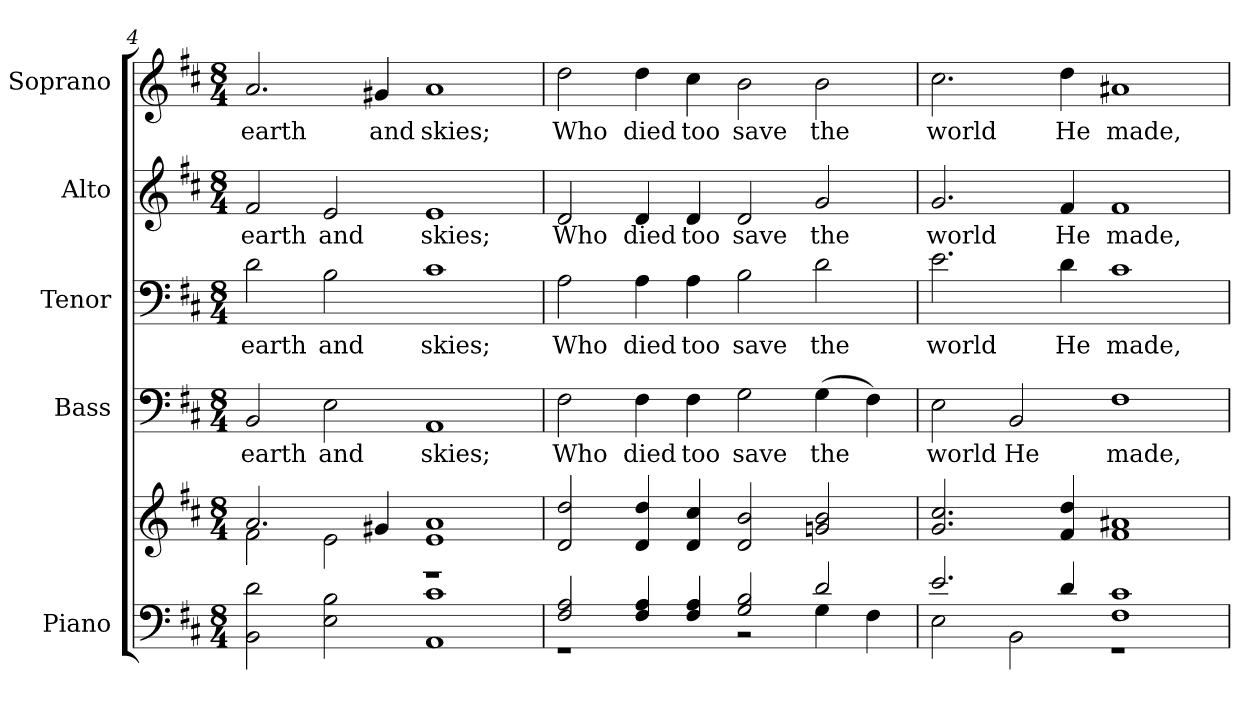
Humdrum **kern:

**kern	**kern	**kern	**text	**kern	**text	**kern	**text	**kern	**text
*part5	*part5	*part4	*part4	*part3	*part3	*part2	*part2	*part1	*part1
*staff6	*staff5	*staff4	*staff4	*staff3	*staff3	*staff2	*staff2	*staff1	*staff1
*I"Piano	*	*I"Bass	*	*I"Tenor	*	*I"Alto	*	*I"Soprano	*
*I'Pno.	*	*I'B.	*	*I'T.	*	*I'A.	*	*I'S.	*
*clefF4	*clefG2	*clefF4	*	*clefF4	*	*clefG2	*	*clefG2	*
*k[f#c#]	*k[f#c#]	*k[f#c#]	*	*k[f#c#]	*	*k[f#c#]	*	*k[f#c#]	*
*D:	*D:	*D:	*	*D:	*	*D:	*	*D:	*
*M8/4	*M8/4	*M8/4	*	*M8/4	*	*M8/4	*	*M8/4	*
=4	=4	=4	=4	=4	=4	=4	=4	=4	=4
*	*^	*	*	*	*	*	*	*	*
!	!	!	!	!LO:LY:b:color=#000000	!	!	!	!	!	!
!	!	!	!	!	!	!LO:LY:b:color=#000000	!	!	!	!
!	!	!	!	!	!	!	!	!LO:LY:b:color=#000000	!	!
!	!	!	!	!	!	!	!	!	!	!LO:LY:b:color=#000000
2BBi\ 2di	2.ai/	2f#i\	2BBi/	earth	2di\	earth	2f#i/	earth	2.ai/	earth
!	!	!	!	!LO:LY:b:color=#000000	!	!	!	!	!	!
!	!	!	!	!	!	!LO:LY:b:color=#000000	!	!	!	!
!	!	!	!	!	!	!	!	!LO:LY:b:color=#000000	!	!
2Ei\ 2Bi	.	2ei\	2Ei\	and	2Bi\	and	2ei/	and	.	.
!	!	!	!	!	!	!	!	!	!	!LO:LY:b:color=#000000
.	4g#Xi/	.	.	.	.	.	.	.	4g#Xi/	and
!	!	!	!	!LO:LY:b:color=#000000	!	!	!	!	!	!
!	!	!	!	!	!	!LO:LY:b:color=#000000	!	!	!	!
!	!	!	!	!	!	!	!	!LO:LY:b:color=#000000	!	!
!	!	!	!	!	!	!	!	!	!	!LO:LY:b:color=#000000
1AAi 1c#i	1ei 1ai	1r	1AAi	skies;	1c#i	skies;	1ei	skies;	1ai	skies;
*	*v	*v	*	*	*	*	*	*	*	*
!!LO:PB:g=z
=5	=5	=5	=5	=5	=5	=5	=5	=5	=5
*^	*	*	*	*	*	*	*	*	*
*	*	*^	*	*	*	*	*	*	*	*
!	!	!	!	!	!LO:LY:b:color=#000000	!	!	!	!	!	!
*	*	*v	*v	*	*	*	*	*	*	*	*
*	*	*^	*	*	*	*	*	*	*	*
!	!	!	!	!	!	!	!LO:LY:b:color=#000000	!	!	!	!
*	*	*v	*v	*	*	*	*	*	*	*	*
*	*	*^	*	*	*	*	*	*	*	*
!	!	!	!	!	!	!	!	!	!LO:LY:b:color=#000000	!	!
*	*	*v	*v	*	*	*	*	*	*	*	*
*	*	*^	*	*	*	*	*	*	*	*
!	!	!	!	!	!	!	!	!	!	!	!LO:LY:b:color=#000000
*	*	*v	*v	*	*	*	*	*	*	*	*
2F#i/ 2Ai	1r	2di/ 2ddi	2F#i\	Who	2Ai\	Who	2di/	Who	2ddi\	Who
!	!	!	!	!LO:LY:b:color=#000000	!	!	!	!	!	!
!	!	!	!	!	!	!LO:LY:b:color=#000000	!	!	!	!
!	!	!	!	!	!	!	!	!LO:LY:b:color=#000000	!	!
!	!	!	!	!	!	!	!	!	!	!LO:LY:b:color=#000000
4F#i/ 4Ai	.	4di/ 4ddi	4F#i\	died	4Ai\	died	4di/	died	4ddi\	died
!	!	!	!	!LO:LY:b:color=#000000	!	!	!	!	!	!
!	!	!	!	!	!	!LO:LY:b:color=#000000	!	!	!	!
!	!	!	!	!	!	!	!	!LO:LY:b:color=#000000	!	!
!	!	!	!	!	!	!	!	!	!	!LO:LY:b:color=#000000
4F#i/ 4Ai	.	4di/ 4cc#i	4F#i\	too	4Ai\	too	4di/	too	4cc#i\	too
!	!	!	!	!LO:LY:b:color=#000000	!	!	!	!	!	!
!	!	!	!	!	!	!LO:LY:b:color=#000000	!	!	!	!
!	!	!	!	!	!	!	!	!LO:LY:b:color=#000000	!	!
!	!	!	!	!	!	!	!	!	!	!LO:LY:b:color=#000000
2Gi/ 2Bi	2r	2di/ 2bi	2Gi\	save	2Bi\	save	2di/	save	2bi\	save
!	!	!	!	!LO:LY:b:color=#000000	!	!	!	!	!	!
!	!	!	!	!	!	!LO:LY:b:color=#000000	!	!	!	!
!	!	!	!	!	!	!	!	!LO:LY:b:color=#000000	!	!
!	!	!	!	!	!	!	!	!	!	!LO:LY:b:color=#000000
2di/	4Gi\	2gni/ 2bi	(4Gi\	the	2di\	the	2gi/	the	2bi\	the
.	4F#i\	.	4F#i\)	.	.	.	.	.	.	.
=6	=6	=6	=6	=6	=6	=6	=6	=6	=6	=6
!	!	!	!	!LO:LY:b:color=#000000	!	!	!	!	!	!
!	!	!	!	!	!	!LO:LY:b:color=#000000	!	!	!	!
!	!	!	!	!	!	!	!	!LO:LY:b:color=#000000	!	!
!	!	!	!	!	!	!	!	!	!	!LO:LY:b:color=#000000
2.ei/	2Ei\	2.gi/ 2.cc#i	2Ei\	world	2.ei\	world	2.gi/	world	2.cc#i\	world
!	!	!	!	!LO:LY:b:color=#000000	!	!	!	!	!	!
.	2BBi\	.	2BBi/	He	.	.	.	.	.	.
!	!	!	!	!	!	!LO:LY:b:color=#000000	!	!	!	!
!	!	!	!	!	!	!	!	!LO:LY:b:color=#000000	!	!
!	!	!	!	!	!	!	!	!	!	!LO:LY:b:color=#000000
4di/	.	4f#i/ 4ddi	.	.	4di\	He	4f#i/	He	4ddi\	He
!	!	!	!	!LO:LY:b:color=#000000	!	!	!	!	!	!
!	!	!	!	!	!	!LO:LY:b:color=#000000	!	!	!	!
!	!	!	!	!	!	!	!	!LO:LY:b:color=#000000	!	!
!	!	!	!	!	!	!	!	!	!	!LO:LY:b:color=#000000
1F#i 1c#i	1r	1f#i 1a#Xi	1F#i	made,	1c#i	made,	1f#i	made,	1a#Xi	made,
*v	*v	*	*	*	*	*	*	*	*	*
=	=	=	=	=	=	=	=	=	=
*-	*-	*-	*-	*-	*-	*-	*-	*-	*-
